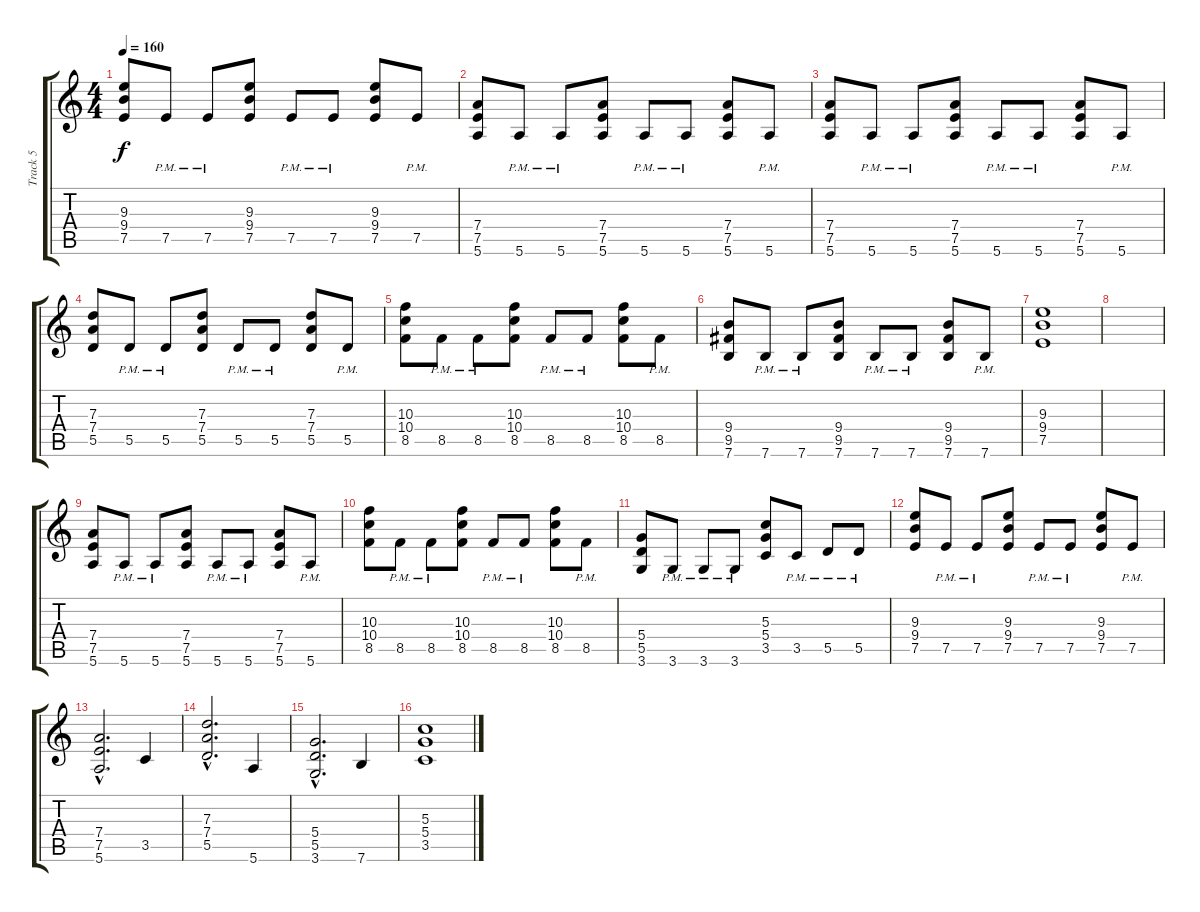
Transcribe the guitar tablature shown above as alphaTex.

\track ("Track 5" "Track 5") {instrument overdrivenguitar}
\staff {score tabs}
\tuning (E4 B3 G3 D3 A2 E2) {hide}
\ts (4 4)
\tempo 160
\clef g2
\ks c
(9.3 9.4 7.5).8{dy f} 7.5{pm}.8 7.5{pm}.8 (9.3 9.4 7.5).8 7.5{pm}.8 7.5{pm}.8 (9.3 9.4 7.5).8 7.5{pm}.8 |
(7.4 7.5 5.6).8 5.6{pm}.8 5.6{pm}.8 (7.4 7.5 5.6).8 5.6{pm}.8 5.6{pm}.8 (7.4 7.5 5.6).8 5.6{pm}.8 |
(7.4 7.5 5.6).8 5.6{pm}.8 5.6{pm}.8 (7.4 7.5 5.6).8 5.6{pm}.8 5.6{pm}.8 (7.4 7.5 5.6).8 5.6{pm}.8 |
(7.3 7.4 5.5).8 5.5{pm}.8 5.5{pm}.8 (7.3 7.4 5.5).8 5.5{pm}.8 5.5{pm}.8 (7.3 7.4 5.5).8 5.5{pm}.8 |
(10.3 10.4 8.5).8 8.5{pm}.8 8.5{pm}.8 (10.3 10.4 8.5).8 8.5{pm}.8 8.5{pm}.8 (10.3 10.4 8.5).8 8.5{pm}.8 |
(9.4 9.5 7.6).8 7.6{pm}.8 7.6{pm}.8 (9.4 9.5 7.6).8 7.6{pm}.8 7.6{pm}.8 (9.4 9.5 7.6).8 7.6{pm}.8 |
(9.3 9.4 7.5).1 |
|
(7.4 7.5 5.6).8 5.6{pm}.8 5.6{pm}.8 (7.4 7.5 5.6).8 5.6{pm}.8 5.6{pm}.8 (7.4 7.5 5.6).8 5.6{pm}.8 |
(10.3 10.4 8.5).8 8.5{pm}.8 8.5{pm}.8 (10.3 10.4 8.5).8 8.5{pm}.8 8.5{pm}.8 (10.3 10.4 8.5).8 8.5{pm}.8 |
(5.4 5.5 3.6).8 3.6{pm}.8 3.6{pm}.8 3.6{pm}.8 (5.3 5.4 3.5).8 3.5{pm}.8 5.5{pm}.8 5.5{pm}.8 |
(9.3 9.4 7.5).8 7.5{pm}.8 7.5{pm}.8 (9.3 9.4 7.5).8 7.5{pm}.8 7.5{pm}.8 (9.3 9.4 7.5).8 7.5{pm}.8 |
(7.4{hac} 7.5{hac} 5.6{hac}).2{d} 3.5.4 |
(7.3{hac} 7.4{hac} 5.5{hac}).2{d} 5.6.4 |
(5.4{hac} 5.5{hac} 3.6{hac}).2{d} 7.6.4 |
(5.3 5.4 3.5).1
